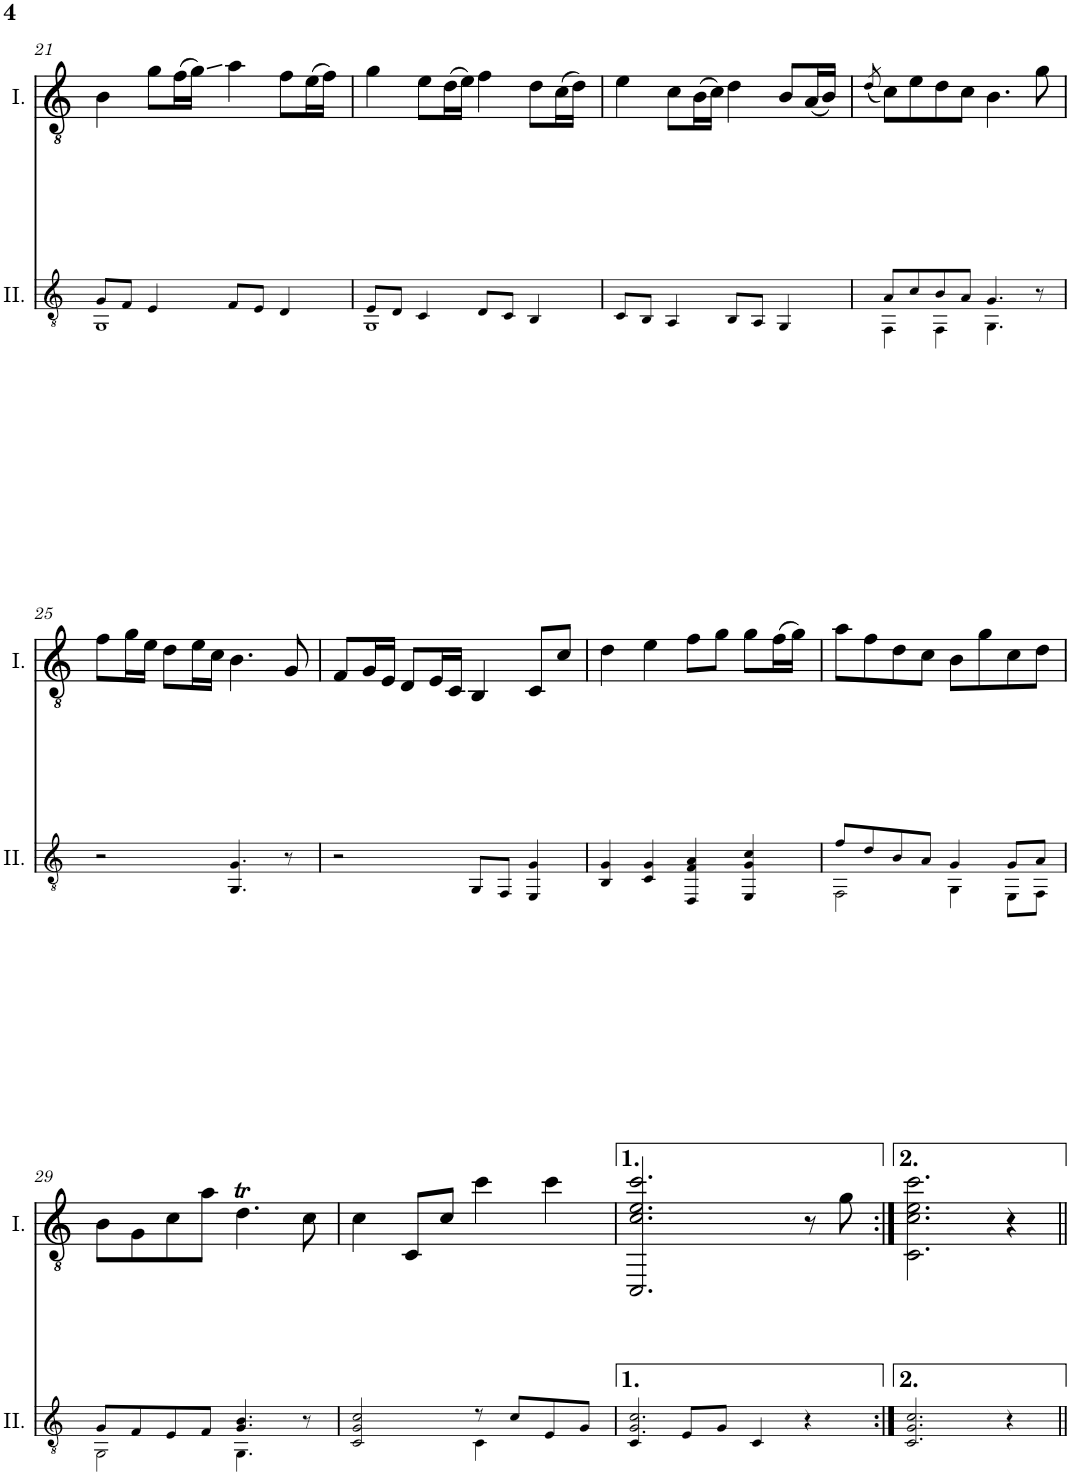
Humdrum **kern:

**kern	**kern	**kern	**kern
*part2	*part2	*part1	*part1
*staff4	*staff3	*staff2	*staff1
*I"II.	*	*I"I.	*
*I'II.	*	*I'I.	*
!!LO:PB:g=z
*	*clefGv2	*	*clefGv2
*k[]	*k[]	*k[]	*k[]
*M4/4	*M4/4	*M4/4	*M4/4
=21	=21	=21	=21
*^	*^	*	*
8G\L	1GG	8G/L	1GG	4B	4B\
8F\J	.	8F/J	.	.	.
4E	.	4E/	.	8g\L	8g\L
.	.	.	.	16f\L	(16f\L
.	.	.	.	16g\JJ	16g\JJ)
8F\L	.	8F/L	.	4a	4a\
8E\J	.	8E/J	.	.	.
4D	.	4D/	.	8f\L	8f\L
.	.	.	.	16e\L	(16e\L
.	.	.	.	16f\JJ	16f\JJ)
=22	=22	=22	=22	=22	=22
8E\L	1GG	8E/L	1GG	4g	4g\
8D\J	.	8D/J	.	.	.
4C	.	4C/	.	8e\L	8e\L
.	.	.	.	16d\L	(16d\L
.	.	.	.	16e\JJ	16e\JJ)
8D\L	.	8D/L	.	4f	4f\
8C\J	.	8C/J	.	.	.
4BB	.	4BB/	.	8d\L	8d\L
.	.	.	.	16c\L	(16c\L
.	.	.	.	16d\JJ	16d\JJ)
*v	*v	*	*	*	*
*	*v	*v	*	*
=23	=23	=23	=23
8C\L	8C/L	4e	4e\
8BB\J	8BB/J	.	.
4AA	4AA/	8c\L	8c\L
.	.	16B\L	(16B\L
.	.	16c\JJ	16c\JJ)
8BB\L	8BB/L	4d	4d\
8AA\J	8AA/J	.	.
4GG	4GG/	8B\L	8B/L
.	.	16A\L	(16A/L
.	.	16B\JJ	16B/JJ)
=24	=24	=24	=24
.	.	8qd	(8qd/
*^	*^	*	*
8A\L	4FF/	8A/L	4FF\	8c\L	8c\L)
8c\J	.	8c/	.	8e\J	8e\
8B\L	4FF/	8B/	4FF\	8d\L	8d\
8A\J	.	8A/J	.	8c\J	8c\J
4.G	4.GG/	4.G/	4.GG\	4.B	4.B\
8r	8ryy	8r	8ryy	8g	8g\
*v	*v	*	*	*	*
*	*v	*v	*	*
!!LO:LB:g=z
=25	=25	=25	=25
2r	2r	8f\L	8f\L
.	.	16g\L	16g\L
.	.	16e\JJ	16e\JJ
.	.	8d\L	8d\L
.	.	16e\L	16e\L
.	.	16c\JJ	16c\JJ
4.GG 4.G	4.GG/ 4.G/	4.B	4.B\
8r	8r	8G	8G/
=26	=26	=26	=26
2r	2r	8F\L	8F/L
.	.	16G\L	16G/L
.	.	16E\JJ	16E/JJ
.	.	8D\L	8D/L
.	.	16E\L	16E/L
.	.	16C\JJ	16C/JJ
8GG\L	8GG/L	4BB	4BB/
8FF\J	8FF/J	.	.
4EE 4G	4EE/ 4G/	8C\L	8C/L
.	.	8c\J	8c/J
=27	=27	=27	=27
4BB 4G	4BB/ 4G/	4d	4d\
4C 4G	4C/ 4G/	4e	4e\
4DD 4F 4A	4DD/ 4F/ 4A/	8f\L	8f\L
.	.	8g\J	8g\J
4EE 4G 4c	4EE/ 4G/ 4c/	8g\L	8g\L
.	.	16f\L	(16f\L
.	.	16g\JJ	16g\JJ)
=28	=28	=28	=28
*^	*^	*	*
8f\L	2FF	8f/L	2FF\	8a\L	8a\L
8d\J	.	8d/	.	8f\J	8f\
8B\L	.	8B/	.	8d\L	8d\
8A\J	.	8A/J	.	8c\J	8c\J
4G	4GG/	4G/	4GG\	8B\L	8B\L
.	.	.	.	8g\J	8g\
8G\L	8EE/L	8G/L	8EE\L	8c\L	8c\
8A\J	8FF/J	8A/J	8FF\J	8d\J	8d\J
!!LO:LB:g=z
=29	=29	=29	=29	=29	=29
8G\L	2GG	8G/L	2GG\	8B\L	8B\L
8F\J	.	8F/	.	8G\J	8G\
8E\L	.	8E/	.	8c\L	8c\
8F\J	.	8F/J	.	8a\J	8a\J
4.G 4.B	4.GG/	4.G/ 4.B/	4.GG\	4.dT	4.dT\
8r	8ryy	8r	8ryy	8c	8c\
=30	=30	=30	=30	=30	=30
2C 2G 2c	2ryy	2C/ 2G/ 2c/	2ryy	4c	4c\
.	.	.	.	8C\L	8C/L
.	.	.	.	8c\J	8c/J
8r	4C	8r	4C\	4cc	4cc\
8c	.	8c/L	.	.	.
8E\L	4ryy	8E/	4ryy	4cc	4cc\
8G\J	.	8G/J	.	.	.
=31	=31	=31	=31	=31	=31
4C	2.G 2.c	4C/	2.G/ 2.c/	2.CC 2.c 2.e 2.cc	2.CC/ 2.c/ 2.e/ 2.cc/
8E\L	.	8E/L	.	.	.
8G\J	.	8G/J	.	.	.
4C	.	4C/	.	.	.
4r	4ryy	4r	4ryy	8r	8r
.	.	.	.	8g	8g\
*v	*v	*	*	*	*
*	*v	*v	*	*
=32:|!	=32:|!	=32:|!	=32:|!
2.C 2.G 2.c	2.C/ 2.G/ 2.c/	2.C 2.c 2.e 2.cc	2.C\ 2.c\ 2.e\ 2.cc\
4r	4r	4r	4r
=||	=||	=||	=||
*-	*-	*-	*-
